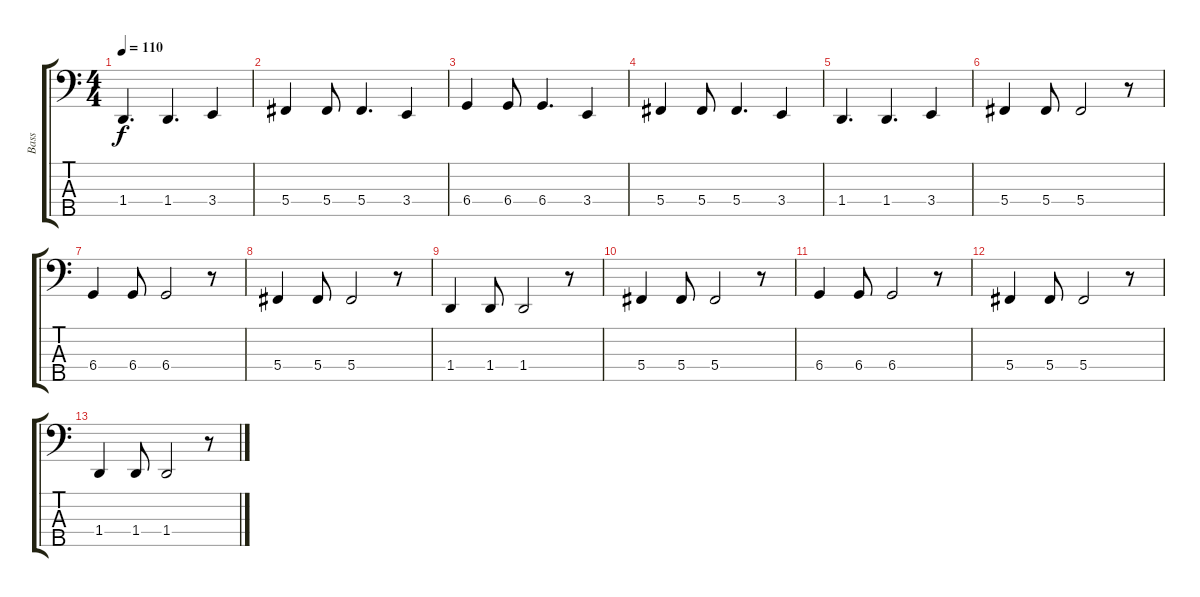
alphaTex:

\track ("Bass" "Bass") {instrument electricbasspick}
\staff {score tabs}
\tuning (Gb2 Db2 Ab1 Db1 Ab0) {hide}
\ts (4 4)
\tempo 110
\clef f4
\ks c
1.4.4{d dy f} 1.4.4{d} 3.4.4 |
5.4.4 5.4.8 5.4.4{d} 3.4.4 |
6.4.4 6.4.8 6.4.4{d} 3.4.4 |
5.4.4 5.4.8 5.4.4{d} 3.4.4 |
1.4.4{d} 1.4.4{d} 3.4.4 |
5.4.4 5.4.8 5.4.2 r.8 |
6.4.4 6.4.8 6.4.2 r.8 |
5.4.4 5.4.8 5.4.2 r.8 |
1.4.4 1.4.8 1.4.2 r.8 |
5.4.4 5.4.8 5.4.2 r.8 |
6.4.4 6.4.8 6.4.2 r.8 |
5.4.4 5.4.8 5.4.2 r.8 |
1.4.4 1.4.8 1.4.2 r.8
